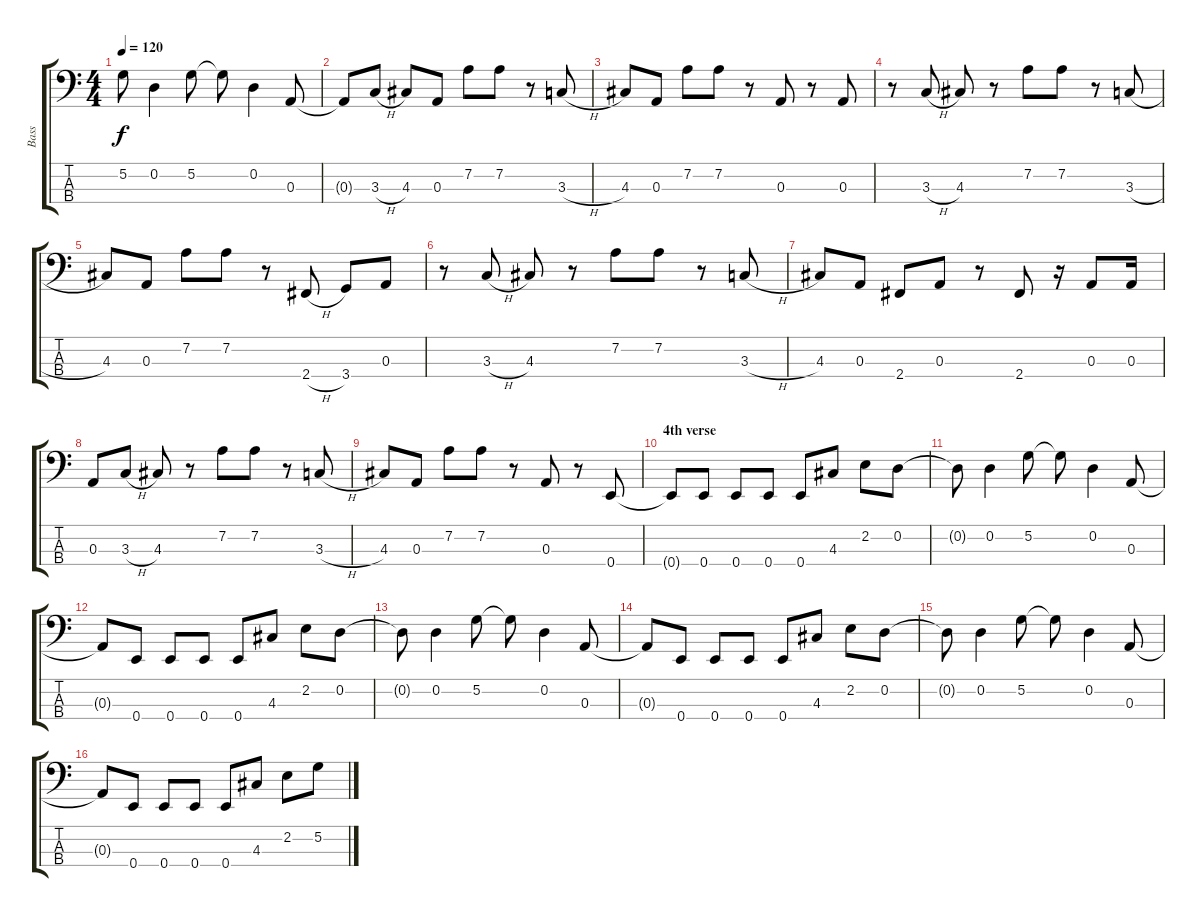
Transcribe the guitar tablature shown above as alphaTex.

\track ("Bass" "Bass") {instrument electricbassfinger}
\staff {score tabs}
\tuning (G2 D2 A1 E1) {hide}
\ts (4 4)
\tempo 120
\clef f4
\ks c
5.2{t}.8{dy f} 0.2.4 5.2.8 5.2{t}.8 0.2.4 0.3.8 |
0.3{t}.8 3.3{h}.8 4.3.8 0.3.8 7.2.8 7.2.8 r.8 3.3{h}.8 |
4.3.8 0.3.8 7.2.8 7.2.8 r.8 0.3.8 r.8 0.3.8 |
r.8 3.3{h}.8 4.3.8 r.8 7.2.8 7.2.8 r.8 3.3{h}.8 |
4.3.8 0.3.8 7.2.8 7.2.8 r.8 2.4{h}.8 3.4.8 0.3.8 |
r.8 3.3{h}.8 4.3.8 r.8 7.2.8 7.2.8 r.8 3.3{h}.8 |
4.3.8 0.3.8 2.4.8 0.3.8 r.8 2.4.8 r.16 0.3.8 0.3.16 |
0.3.8 3.3{h}.8 4.3.8 r.8 7.2.8 7.2.8 r.8 3.3{h}.8 |
4.3.8 0.3.8 7.2.8 7.2.8 r.8 0.3.8 r.8 0.4.8 |
\section ("" "4th verse")
0.4{t}.8 0.4.8 0.4.8 0.4.8 0.4.8 4.3.8 2.2.8 0.2.8 |
0.2{t}.8 0.2.4 5.2.8 5.2{t}.8 0.2.4 0.3.8 |
0.3{t}.8 0.4.8 0.4.8 0.4.8 0.4.8 4.3.8 2.2.8 0.2.8 |
0.2{t}.8 0.2.4 5.2.8 5.2{t}.8 0.2.4 0.3.8 |
0.3{t}.8 0.4.8 0.4.8 0.4.8 0.4.8 4.3.8 2.2.8 0.2.8 |
0.2{t}.8 0.2.4 5.2.8 5.2{t}.8 0.2.4 0.3.8 |
0.3{t}.8 0.4.8 0.4.8 0.4.8 0.4.8 4.3.8 2.2.8 5.2.8
